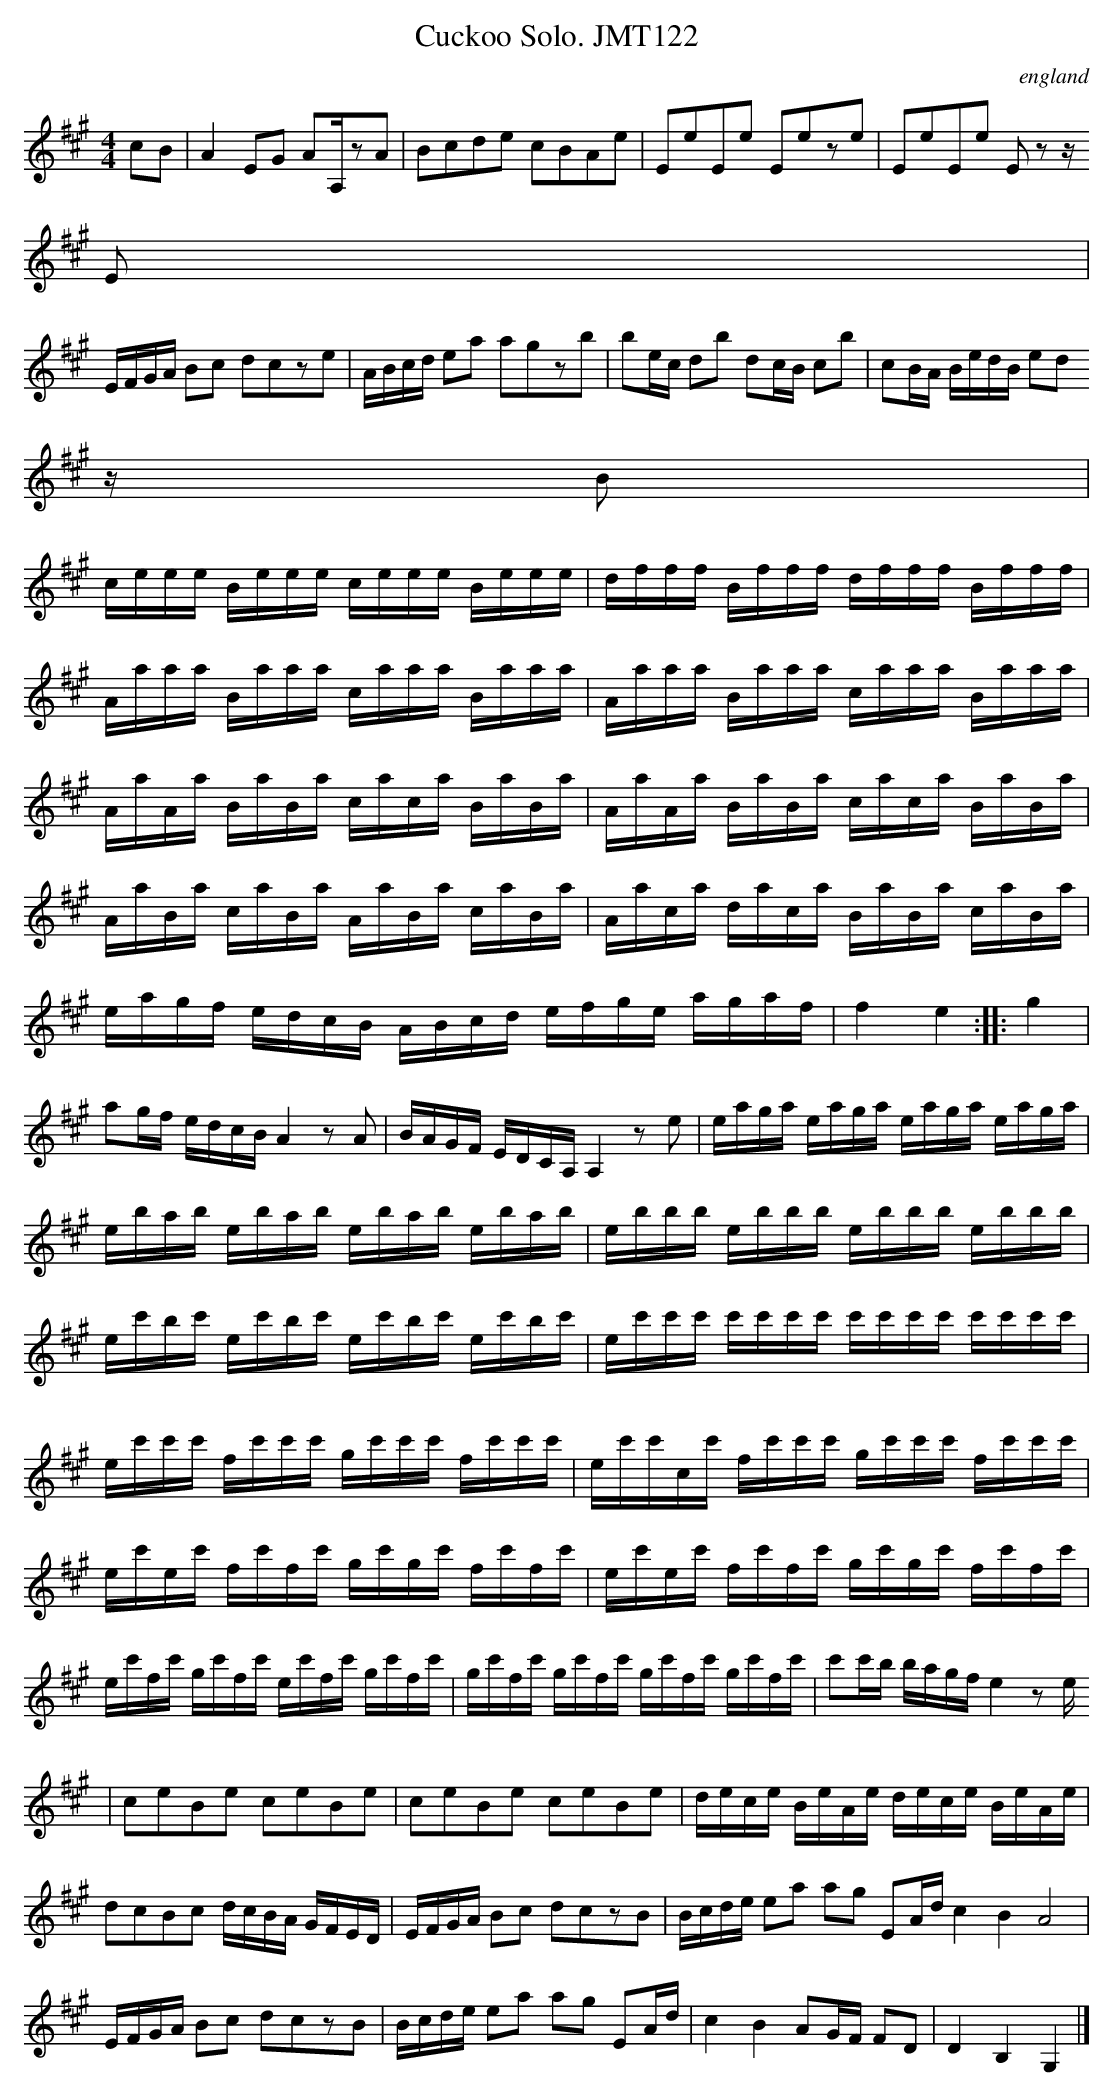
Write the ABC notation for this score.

X:1
T:Cuckoo Solo. JMT122
O:england
M:4/4
L:1/16
K:A
c2-B2|A4E2G2 A2A,z2A2|B2c2d2e2 c2B2A2e2|E2e2E2e2 E2e2z2e2|E2e2E2e2 E2z2z
2E2|
EFGA B2c2 d2c2z2e2|ABcd e2a2 a2g2z2b2|b2ec d2b2 d2cB c2b2|c2BA BedB e2d2
z
2B2|
ceee Beee ceee Beee|dfff Bfff dfff Bfff|
Aaaa Baaa caaa Baaa|Aaaa Baaa caaa Baaa|
AaAa BaBa caca BaBa|AaAa BaBa caca BaBa|
AaBa caBa AaBa caBa| Aaca daca BaBa caBa|
eagf edcB ABcd efge agaf|f4e4:||:g4|
a2gf edcBA4z2A2|BAGF EDCA,A,4z2e2|eaga eaga eaga eaga|
ebab ebab ebab ebab|ebbb ebbb ebbb ebbb|
ec'bc' ec'bc' ec'bc' ec'bc'|ec'c'c' c'c'c'c' c'c'c'c' c'c'c'c'|
ec'c'c' fc'c'c' gc'c'c' fc'c'c'|ec'c'cc' fc'c'c' gc'c'c' fc'c'c'|
ec'ec' fc'fc' gc'gc' fc'fc'|ec'ec' fc'fc' gc'gc' fc'fc'|
ec'fc' gc'fc' ec'fc' gc'fc'|gc'fc' gc'fc' gc'fc' gc'fc'|c'2c'b bagfe4z2e
2|
c2e2B2e2 c2e2B2e2| c2e2B2e2 c2e2B2e2 |dece BeAe dece BeAe |
d2c2B2c2 dcBA GFED|EFGA B2c2 d2c2z2B2|Bcde e2a2 a2g2 E2Adc4B4A8|
EFGA B2c2 d2c2z2B2|Bcde e2a2 a2g2 E2Ad|c4B4A2GF F2D2|D4B,4G,4|]
